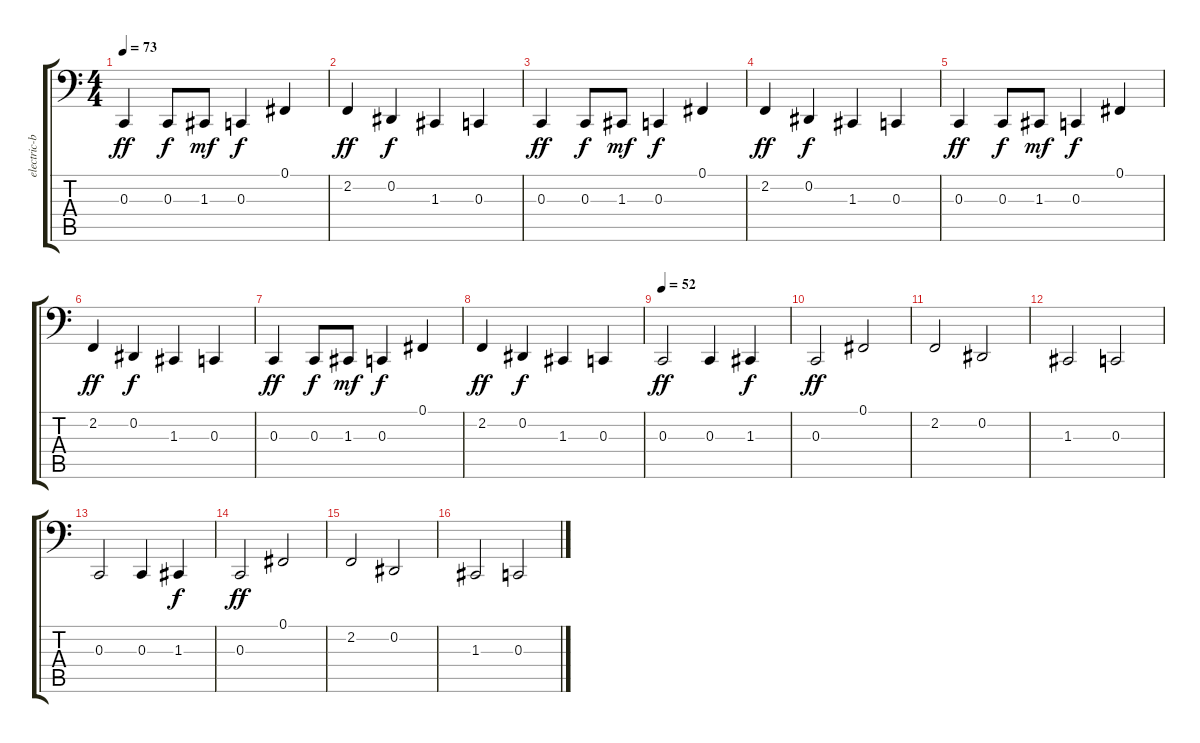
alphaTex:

\track ("electric-bass-pick" "electric-b") {instrument electricbasspick}
\staff {score tabs}
\tuning (Gb1 Eb1 C1 A0 Gb0 Eb0) {hide}
\ts (4 4)
\tempo 73
\clef f4
\ks c
0.3.4{dy ff} 0.3.8{dy f} 1.3.8{dy mf} 0.3.4{dy f} 0.1.4 |
2.2.4{dy ff} 0.2.4{dy f} 1.3.4 0.3.4 |
0.3.4{dy ff} 0.3.8{dy f} 1.3.8{dy mf} 0.3.4{dy f} 0.1.4 |
2.2.4{dy ff} 0.2.4{dy f} 1.3.4 0.3.4 |
0.3.4{dy ff} 0.3.8{dy f} 1.3.8{dy mf} 0.3.4{dy f} 0.1.4 |
2.2.4{dy ff} 0.2.4{dy f} 1.3.4 0.3.4 |
0.3.4{dy ff} 0.3.8{dy f} 1.3.8{dy mf} 0.3.4{dy f} 0.1.4 |
2.2.4{dy ff} 0.2.4{dy f} 1.3.4 0.3.4 |
\tempo 52
0.3.2{dy ff} 0.3.4 1.3.4{dy f} |
0.3.2{dy ff} 0.1.2 |
2.2.2 0.2.2 |
1.3.2 0.3.2 |
0.3.2 0.3.4 1.3.4{dy f} |
0.3.2{dy ff} 0.1.2 |
2.2.2 0.2.2 |
1.3.2 0.3.2
